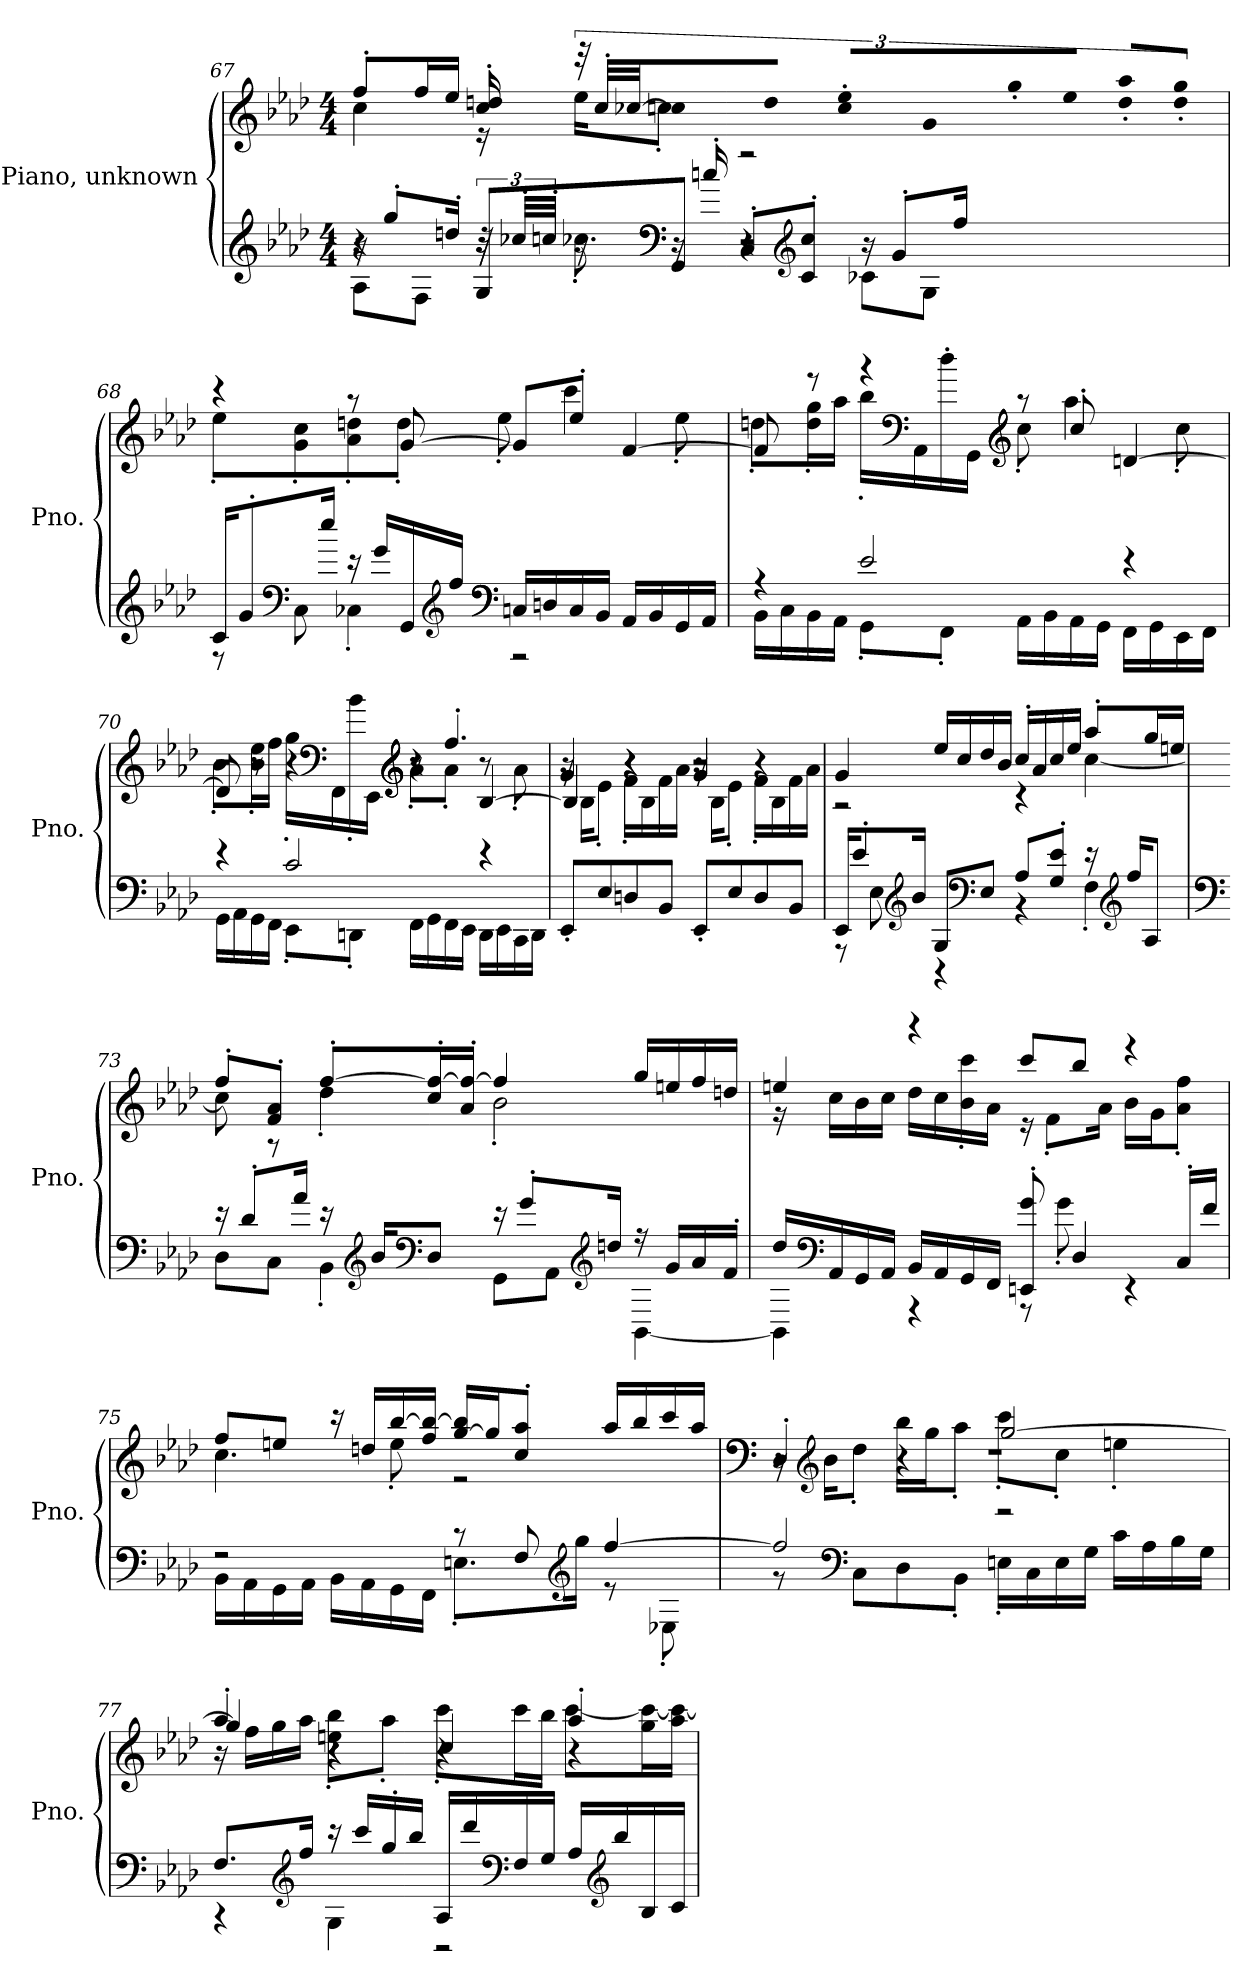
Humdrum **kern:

**kern	**kern
*part1	*part1
*staff2	*staff1
*I"Piano, unknown	*
*I'Pno.	*
!!LO:LB:g=z
*clefG2	*clefG2
*k[b-e-a-d-]	*k[b-e-a-d-]
*M4/4	*M4/4
=67	=67
*^	*^
*	*^	*	*
16r	8A-\L	4r	8ff'/L	4cc\
8gg'/L	.	.	.	.
.	8F\J	.	16ff/L	.
16ddn'/Jk	.	.	16ee-/JJ	.
48r	16r	8G/L	16cc/' 16ddn/'	16r
48cc-X'/LLL	.	.	.	.
48ccn'/JJJ	.	.	.	.
16r	8.cc-X'\	.	48r	16ee-\KL
.	.	.	48cc'/LLL	.
.	.	.	[48cc-X/J	.
*clefF4	*	*	*	*
16r	.	8GG/J	16cc-/]	8ccn'\J
16ccn'/	.	.	16dd/JJ	.
8C'/L	4r	2r	16cc/' 16ee-/'LL	2r
.	.	.	16g/	.
*clefG2	*	*	*	*
8c/' 8cc/'J	.	.	16gg'/	.
.	.	.	16ee-/JJ	.
16r	8c-X\L	.	8dd/' 8aa-/'L	.
8g'/L	.	.	.	.
.	8G\J	.	8dd/' 8gg/'J	.
16ff/Jk	.	.	.	.
*	*v	*v	*	*
!!LO:PB:g=z	!!
=68	=68	=68	=68
16c/KL	8r	4r	8ee-'\L
8g'/	.	.	.
*clefF4	*	*	*
.	8C\	.	8g\' 8cc\'
16ee-/Jk	.	.	.
16r	4C-X'\	8r	8a-\' 8ddn\'
16g/LL	.	.	.
16GG/	.	[8g/	8dd'\J
*clefG2	*	*	*
16ff/JJ	.	.	.
*clefF4	*	*	*
16Cn/LL	2r	8g/L]	8ee-'\
16Dn/	.	.	.
16C/	.	8ee-'/J	4ccc\
16BB-/JJ	.	.	.
16AA-/LL	.	[4f/	.
16BB-/	.	.	.
16GG/	.	.	8ee-'\
16AA-/JJ	.	.	.
=69	=69	=69	=69
4r	16BB-\LL	8f/]	8ddn'\L
.	16C\	.	.
.	16BB-\	8r	16dd\' 16gg\'L
.	16AA-\JJ	.	16aa-\JJ
2e-/	8GG'\L	4r	16bb-'\LL
*	*	*clefF4	*
.	.	.	16AA-\
.	8FF'\J	.	16dd'\
.	.	.	16GG\JJ
*	*	*clefG2	*
.	16AA-\LL	8r	8cc'\
.	16BB-\	.	.
.	16AA-\	8cc'/	4aa-\
.	16GG\JJ	.	.
4r	16FF\LL	[4dn/	.
.	16GG\	.	.
.	16EE-\	.	8cc'\
.	16FF\JJ	.	.
!!LO:LB:g=z
=70	=70	=70	=70
*	*	*	*^
4r	16GG\LL	8d/]	8b-'\L	2r
.	16AA-\	.	.	.
.	16GG\	8r	16b-\' 16ee-\'L	.
.	16FF\JJ	.	16ff\JJ	.
2c/	8EE-'\L	4r	16gg'\LL	.
*	*	*clefF4	*	*
.	.	.	16FF\	.
.	8DDn'\J	.	16b-'\	.
.	.	.	16EE-\JJ	.
*	*	*clefG2	*	*
.	16FF\LL	8r	8a-'\L	4r
.	16GG\	.	.	.
.	16FF\	4.ff'/	8a-'\J	.
.	16EE-\JJ	.	.	.
4r	16DD\LL	.	8r	[4B-/
.	16EE-\	.	.	.
.	16CC\	.	8a-'\	.
.	16DD\JJ	.	.	.
*v	*v	*	*	*
=71	=71	=71	=71
8EE-'/L	4g/	16r	4B-/]
.	.	16B-\KL	.
8E-/	.	8e-'\J	.
8Dn/	4r	16f'\LL	4r
.	.	16B-\	.
8BB-/J	.	16f\	.
.	.	16a-\JJ	.
8EE-'/L	4g/	16r	2r
.	.	16B-\KL	.
8E-/	.	8e-'\J	.
8D/	4r	16f'\LL	.
.	.	16B-\	.
8BB-/J	.	16f\	.
.	.	16a-\JJ	.
*	*	*v	*v
!!LO:LB:g=z
=72	=72	=72
*^	*	*
16EE-/KL	8r	4g/	2r
8e-'/	.	.	.
.	8E-\	.	.
*clefG2	*	*	*
16b-/Jk	.	.	.
8G/L	4r	16ee-/LL	.
.	.	16cc/	.
*clefF4	*	*	*
8E-/J	.	16dd-/	.
.	.	16b-/JJ	.
8A-/L	4r	16cc'/LL	4r
.	.	16a-/	.
8G/' 8e-/'J	.	16cc/	.
.	.	16ee-/JJ	.
16r	4F'\	8aa-'/L	[4cc\
*clefG2	*	*	*
16ff/KL	.	.	.
8A-/J	.	16gg/L	.
.	.	16een/JJ	.
!!LO:LB:g=z	!!
=73	=73	=73	=73
*clefF4	*	*	*
16r	8D-\L	8ff'/L	8cc\]
8d-'/L	.	.	.
.	8C\J	8f/' 8a-/'J	8r
16a-/Jk	.	.	.
16r	4BB-'\	[8ff'/L	4dd-'\
*clefG2	*	*	*
16b-/KL	.	.	.
*clefF4	*	*	*
8D-/J	.	16cc/' 16ff/_'L	.
.	.	16a-/' 16ff/_'JJ	.
16r	8GG\L	4ff/]	2b-'\
8g'/L	.	.	.
.	8AA-\J	.	.
*clefG2	*	*	*
16ddn/Jk	.	.	.
16r	[4BB-\	16gg/LL	.
16g/LL	.	16een/	.
16a-/	.	16ff/	.
16f'/JJ	.	16ddn/JJ	.
=74	=74	=74	=74
16dd-/LL	4BB-\]	4een/	16r
*clefF4	*	*	*
16AA-/	.	.	16cc\LL
16GG/	.	.	16b-\
16AA-/JJ	.	.	16cc\JJ
16BB-/LL	4r	4r	16dd-\LL
16AA-/	.	.	16cc\
16GG/	.	.	16b-\' 16ccc\'
16FF/JJ	.	.	16a-\JJ
8EEn/' 8g/'	8r	8ccc/L	16r
.	.	.	8f'\L
4D-/	8g'\	8bb-/J	.
.	.	.	16a-\Jk
.	4r	4r	16b-\LL
.	.	.	16g\J
16C'/LL	.	.	8a-\' 8ff\'J
16f/JJ	.	.	.
!!LO:LB:g=z	!!
=75	=75	=75	=75
2r	16BB-\LL	8ff/L	4.cc\
.	16AA-\	.	.
.	16GG\	8een/J	.
.	16AA-\JJ	.	.
.	16BB-\LL	16r	.
.	16AA-\	16ddn/LL	.
.	16GG\	[16bb-/	8ee'\
.	16FF\JJ	16ff/ 16bb-/_JJ	.
8r	8.En'\L	[16gg/ 16bb-/]LL	2r
.	.	16gg/J]	.
8F/	.	8cc/' 8aa-/'J	.
*clefG2	*	*	*
.	16gg\Jk	.	.
[4ff/	8r	16aa-/LL	.
.	.	16bb-/	.
.	8E-X'\	16ccc/	.
.	.	16aa-/JJ	.
*	*	*v	*v
=76	=76	=76
*	*	*clefF4
*	*	*^
*	*	*	*^
2ff/]	8r	1r	16r	4D-'/
*	*	*clefG2	*	*
.	.	.	16b-\KL	.
*clefF4	*	*	*	*
.	8C\L	.	8dd-'\J	.
.	8D-\	.	16bb-\LL	4r
.	.	.	16gg\J	.
.	8BB-'\J	.	8aa-'\J	.
2r	16En'\LL	.	8ccc'\L	[2gg/
.	16C\	.	.	.
.	16E\	.	8cc'\J	.
.	16G\JJ	.	.	.
.	16c\LL	.	4een'\	.
.	16A-\	.	.	.
.	16B-\	.	.	.
.	16G\JJ	.	.	.
!!LO:LB:g=z	!!	!!
=77	=77	=77	=77	=77
8.F/L	4r	4aa-'/	16r	4gg/]
.	.	.	16ff\LL	.
.	.	.	16gg\	.
*clefG2	*	*	*	*
16ff/Jk	.	.	16aa-\JJ	.
16r	4G\	4r	8een\' 8bb-\'L	4r
16ccc/LL	.	.	.	.
16gg'/	.	.	8aa-'\J	.
16bb-/JJ	.	.	.	.
16A-/LL	2r	4r	8ccc'\L	4cc/
16ddd-/	.	.	.	.
*clefF4	*	*	*	*
16F/	.	.	16ccc\L	.
16G/JJ	.	.	16bb-\JJ	.
16A-/LL	.	4aa-'/	[8ccc\L	4r
*clefG2	*	*	*	*
16bb-/	.	.	.	.
16B-/	.	.	16gg\ 16ccc\_L	.
16c/JJ	.	.	16aa-\ 16ccc\_JJ	.
*v	*v	*	*	*
*	*v	*v	*v
=	=
*-	*-
